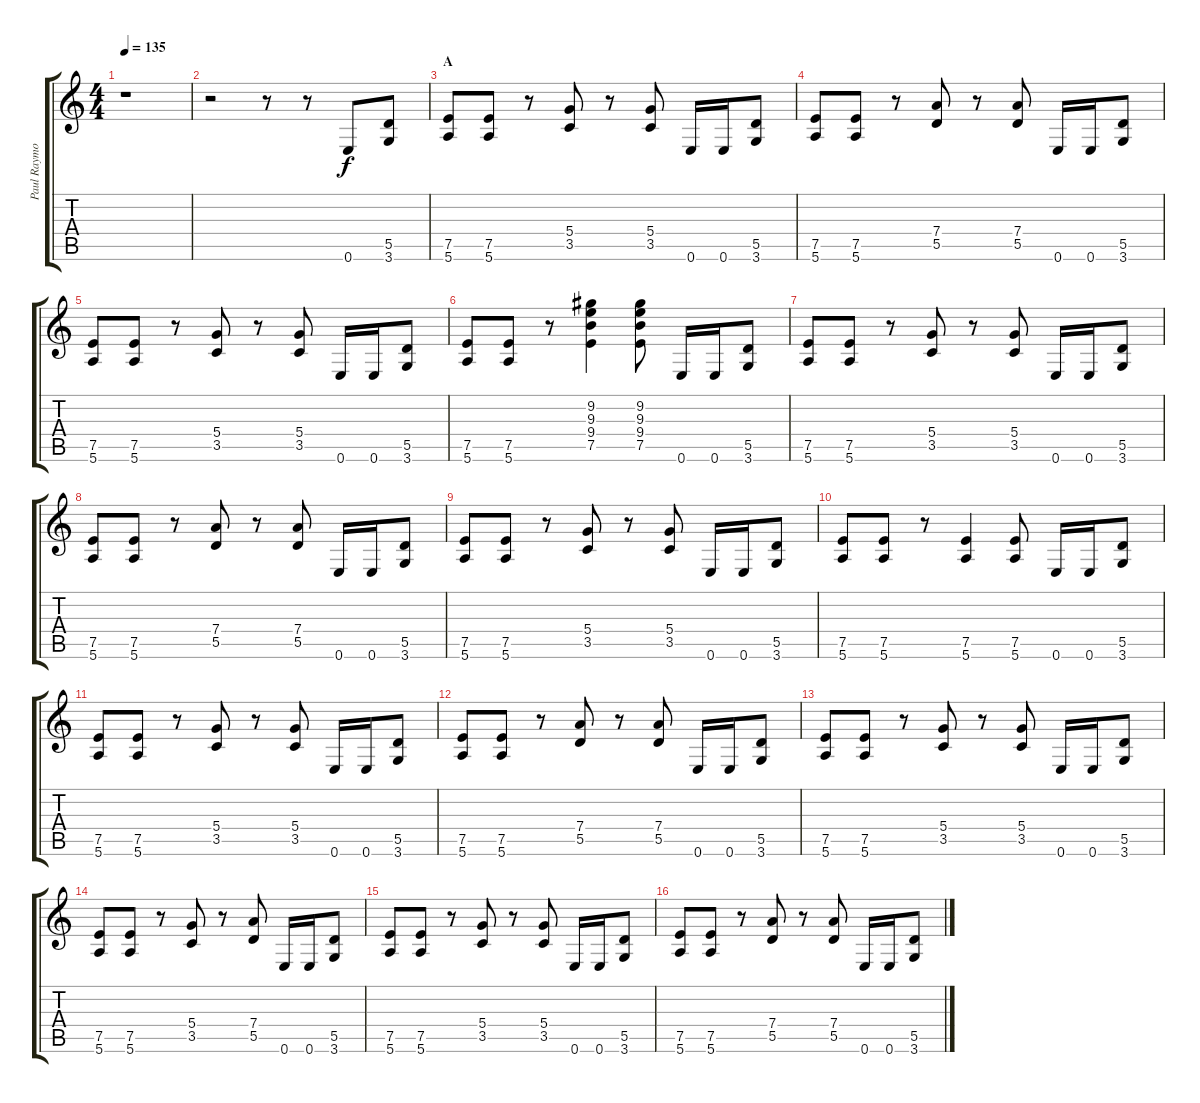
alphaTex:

\track ("Paul Raymond" "Paul Raymo") {instrument overdrivenguitar}
\staff {score tabs}
\tuning (E4 B3 G3 D3 A2 E2) {hide}
\ts (4 4)
\tempo 135
\clef g2
\ks c
r.1{dy f} |
r.2 r.8 r.8 0.6.8 (5.5 3.6).8 |
\section ("" "A")
(7.5 5.6).8 (7.5 5.6).8 r.8 (5.4 3.5).8 r.8 (5.4 3.5).8 0.6.16 0.6.16 (5.5 3.6).8 |
(7.5 5.6).8 (7.5 5.6).8 r.8 (7.4 5.5).8 r.8 (7.4 5.5).8 0.6.16 0.6.16 (5.5 3.6).8 |
(7.5 5.6).8 (7.5 5.6).8 r.8 (5.4 3.5).8 r.8 (5.4 3.5).8 0.6.16 0.6.16 (5.5 3.6).8 |
(7.5 5.6).8 (7.5 5.6).8 r.8 (9.2 9.3 9.4 7.5).4 (9.2 9.3 9.4 7.5).8 0.6.16 0.6.16 (5.5 3.6).8 |
(7.5 5.6).8 (7.5 5.6).8 r.8 (5.4 3.5).8 r.8 (5.4 3.5).8 0.6.16 0.6.16 (5.5 3.6).8 |
(7.5 5.6).8 (7.5 5.6).8 r.8 (7.4 5.5).8 r.8 (7.4 5.5).8 0.6.16 0.6.16 (5.5 3.6).8 |
(7.5 5.6).8 (7.5 5.6).8 r.8 (5.4 3.5).8 r.8 (5.4 3.5).8 0.6.16 0.6.16 (5.5 3.6).8 |
(7.5 5.6).8 (7.5 5.6).8 r.8 (7.5 5.6).4 (7.5 5.6).8 0.6.16 0.6.16 (5.5 3.6).8 |
(7.5 5.6).8 (7.5 5.6).8 r.8 (5.4 3.5).8 r.8 (5.4 3.5).8 0.6.16 0.6.16 (5.5 3.6).8 |
(7.5 5.6).8 (7.5 5.6).8 r.8 (7.4 5.5).8 r.8 (7.4 5.5).8 0.6.16 0.6.16 (5.5 3.6).8 |
(7.5 5.6).8 (7.5 5.6).8 r.8 (5.4 3.5).8 r.8 (5.4 3.5).8 0.6.16 0.6.16 (5.5 3.6).8 |
(7.5 5.6).8 (7.5 5.6).8 r.8 (5.4 3.5).8 r.8 (7.4 5.5).8 0.6.16 0.6.16 (5.5 3.6).8 |
(7.5 5.6).8 (7.5 5.6).8 r.8 (5.4 3.5).8 r.8 (5.4 3.5).8 0.6.16 0.6.16 (5.5 3.6).8 |
(7.5 5.6).8 (7.5 5.6).8 r.8 (7.4 5.5).8 r.8 (7.4 5.5).8 0.6.16 0.6.16 (5.5 3.6).8
